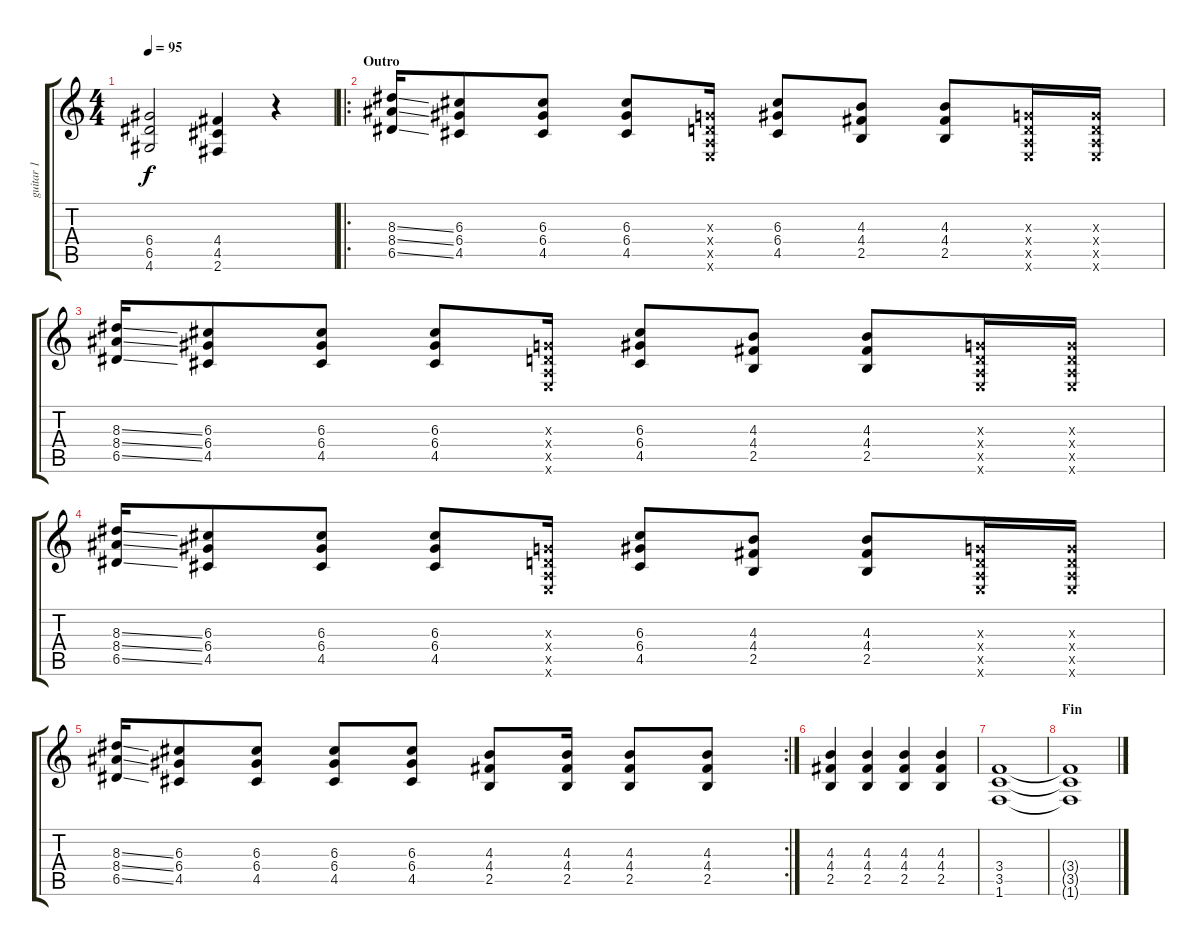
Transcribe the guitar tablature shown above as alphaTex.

\track ("guitar 1" "guitar 1") {instrument distortionguitar}
\staff {score tabs}
\tuning (E4 B3 G3 D3 A2 E2) {hide}
\ts (4 4)
\tempo 95
\clef g2
\ks c
(6.4 6.5 4.6).2{dy f} (4.4 4.5 2.6).4 r.4 |
\ro
\section ("" "Outro")
(8.3{ss} 8.4{ss} 6.5{ss}).16 (6.3 6.4 4.5).8 (6.3 6.4 4.5).8 (6.3 6.4 4.5).8 (0.3{x} 0.4{x} 0.5{x} 0.6{x}).16 (6.3 6.4 4.5).8 (4.3 4.4 2.5).8 (4.3 4.4 2.5).8 (0.3{x} 0.4{x} 0.5{x} 0.6{x}).16 (0.3{x} 0.4{x} 0.5{x} 0.6{x}).16 |
(8.3{ss} 8.4{ss} 6.5{ss}).16 (6.3 6.4 4.5).8 (6.3 6.4 4.5).8 (6.3 6.4 4.5).8 (0.3{x} 0.4{x} 0.5{x} 0.6{x}).16 (6.3 6.4 4.5).8 (4.3 4.4 2.5).8 (4.3 4.4 2.5).8 (0.3{x} 0.4{x} 0.5{x} 0.6{x}).16 (0.3{x} 0.4{x} 0.5{x} 0.6{x}).16 |
(8.3{ss} 8.4{ss} 6.5{ss}).16 (6.3 6.4 4.5).8 (6.3 6.4 4.5).8 (6.3 6.4 4.5).8 (0.3{x} 0.4{x} 0.5{x} 0.6{x}).16 (6.3 6.4 4.5).8 (4.3 4.4 2.5).8 (4.3 4.4 2.5).8 (0.3{x} 0.4{x} 0.5{x} 0.6{x}).16 (0.3{x} 0.4{x} 0.5{x} 0.6{x}).16 |
\rc 2
(8.3{ss} 8.4{ss} 6.5{ss}).16 (6.3 6.4 4.5).8 (6.3 6.4 4.5).8 (6.3 6.4 4.5).8 (6.3 6.4 4.5).8 (4.3 4.4 2.5).8 (4.3 4.4 2.5).16 (4.3 4.4 2.5).8 (4.3 4.4 2.5).8 |
(4.3 4.4 2.5).4 (4.3 4.4 2.5).4 (4.3 4.4 2.5).4 (4.3 4.4 2.5).4 |
(3.4 3.5 1.6).1{volume 2} |
\section ("" "Fin")
(3.4{t} 3.5{t} 1.6{t}).1
